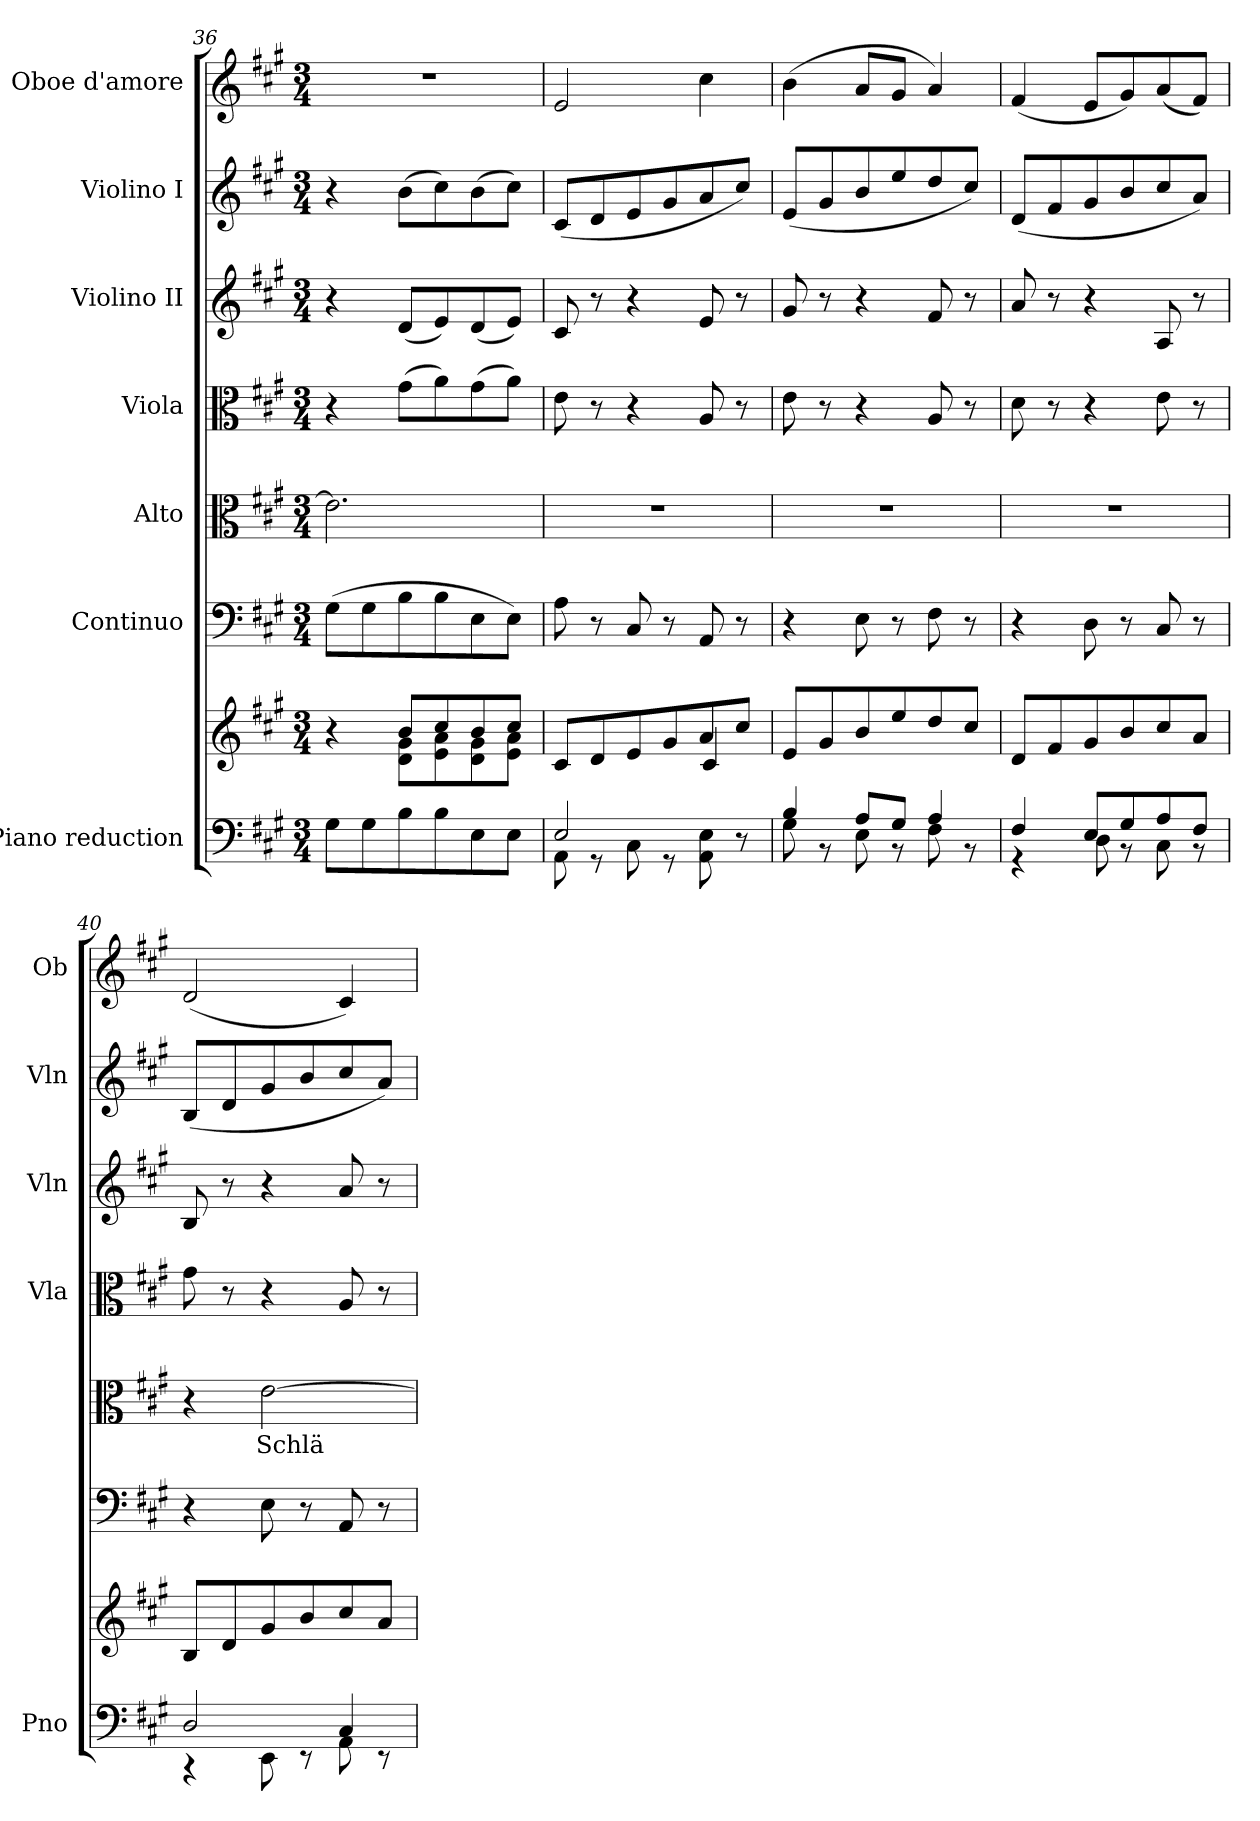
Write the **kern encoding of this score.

**kern	**kern	**kern	**kern	**text	**kern	**kern	**kern	**kern
*part7	*part7	*part6	*part5	*part5	*part4	*part3	*part2	*part1
*staff8	*staff7	*staff6	*staff5	*staff5	*staff4	*staff3	*staff2	*staff1
*I"Piano reduction	*	*I"Continuo	*I"Alto	*	*I"Viola	*I"Violino II	*I"Violino I	*I"Oboe d'amore
*I'Pno	*	*	*	*	*I'Vla	*I'Vln	*I'Vln	*I'Ob
!!LO:LB:g=z
*clefF4	*clefG2	*clefF4	*clefC3	*	*clefC3	*clefG2	*clefG2	*clefG2
*k[f#c#g#]	*k[f#c#g#]	*k[f#c#g#]	*k[f#c#g#]	*	*k[f#c#g#]	*k[f#c#g#]	*k[f#c#g#]	*k[f#c#g#]
*M3/4	*M3/4	*M3/4	*M3/4	*	*M3/4	*M3/4	*M3/4	*M3/4
=36	=36	=36	=36	=36	=36	=36	=36	=36
*	*^	*	*	*	*	*	*	*
8G#\L	4r	4ryy	(8G#\L	2.e\]	.	4r	4r	4r	2.r
8G#\	.	.	8G#\	.	.	.	.	.	.
8B\	8b/L	8d\ 8g#\L	8B\	.	.	(8g#\L	(8d/L	(8b\L	.
8B\	8cc#/	8e\ 8a\	8B\	.	.	8a\)	8e/)	8cc#\)	.
8E\	8b/	8d\ 8g#\	8E\	.	.	(8g#\	(8d/	(8b\	.
8E\J	8cc#/J	8e\ 8a\J	8E\J)	.	.	8a\J)	8e/J)	8cc#\J)	.
=37	=37	=37	=37	=37	=37	=37	=37	=37	=37
*^	*	*	*	*	*	*	*	*	*
2E/	8AA\	8c#/L	2ryy	8A\	2.r	.	8e\	8c#/	(8c#/L	2e/
.	8r	8d/	.	8r	.	.	8r	8r	8d/	.
.	8C#\	8e/	.	8C#/	.	.	4r	4r	8e/	.
.	8r	8g#/	.	8r	.	.	.	.	8g#/	.
4ryy	8AA\ 8E\	8a/	4c#/	8AA/	.	.	8A/	8e/	8a/	4cc#\
.	8r	8cc#/J	.	8r	.	.	8r	8r	8cc#/J)	.
*	*	*v	*v	*	*	*	*	*	*	*
=38	=38	=38	=38	=38	=38	=38	=38	=38	=38
4B/	8G#\	8e/L	4r	2.r	.	8e\	8g#/	(8e/L	(4b\
.	8r	8g#/	.	.	.	8r	8r	8g#/	.
8A/L	8E\	8b/	8E\	.	.	4r	4r	8b/	8a/L
8G#/J	8r	8ee/	8r	.	.	.	.	8ee/	8g#/J
4A/	8F#\	8dd/	8F#\	.	.	8A/	8f#/	8dd/	4a/)
.	8r	8cc#/J	8r	.	.	8r	8r	8cc#/J)	.
=39	=39	=39	=39	=39	=39	=39	=39	=39	=39
4F#/	4r	8d/L	4r	2.r	.	8d\	8a/	(8d/L	(4f#/
.	.	8f#/	.	.	.	8r	8r	8f#/	.
8E/L	8D\	8g#/	8D\	.	.	4r	4r	8g#/	8e/L
8G#/	8r	8b/	8r	.	.	.	.	8b/	8g#/)
8A/	8C#\	8cc#/	8C#/	.	.	8e\	8A/	8cc#/	(8a/
8F#/J	8r	8a/J	8r	.	.	8r	8r	8a/J)	8f#/J)
=40	=40	=40	=40	=40	=40	=40	=40	=40	=40
2D/	4r	8B/L	4r	4r	.	8g#\	8B/	(8B/L	(2d/
.	.	8d/	.	.	.	8r	8r	8d/	.
!	!	!	!	!	!LO:LY:b	!	!	!	!
.	8EE\	8g#/	8E\	[2e\	Schlä-	4r	4r	8g#/	.
.	8r	8b/	8r	.	.	.	.	8b/	.
4C#/	8AA\	8cc#/	8AA/	.	.	8A/	8a/	8cc#/	4c#/)
.	8r	8a/J	8r	.	.	8r	8r	8a/J)	.
*v	*v	*	*	*	*	*	*	*	*
=	=	=	=	=	=	=	=	=
*-	*-	*-	*-	*-	*-	*-	*-	*-
